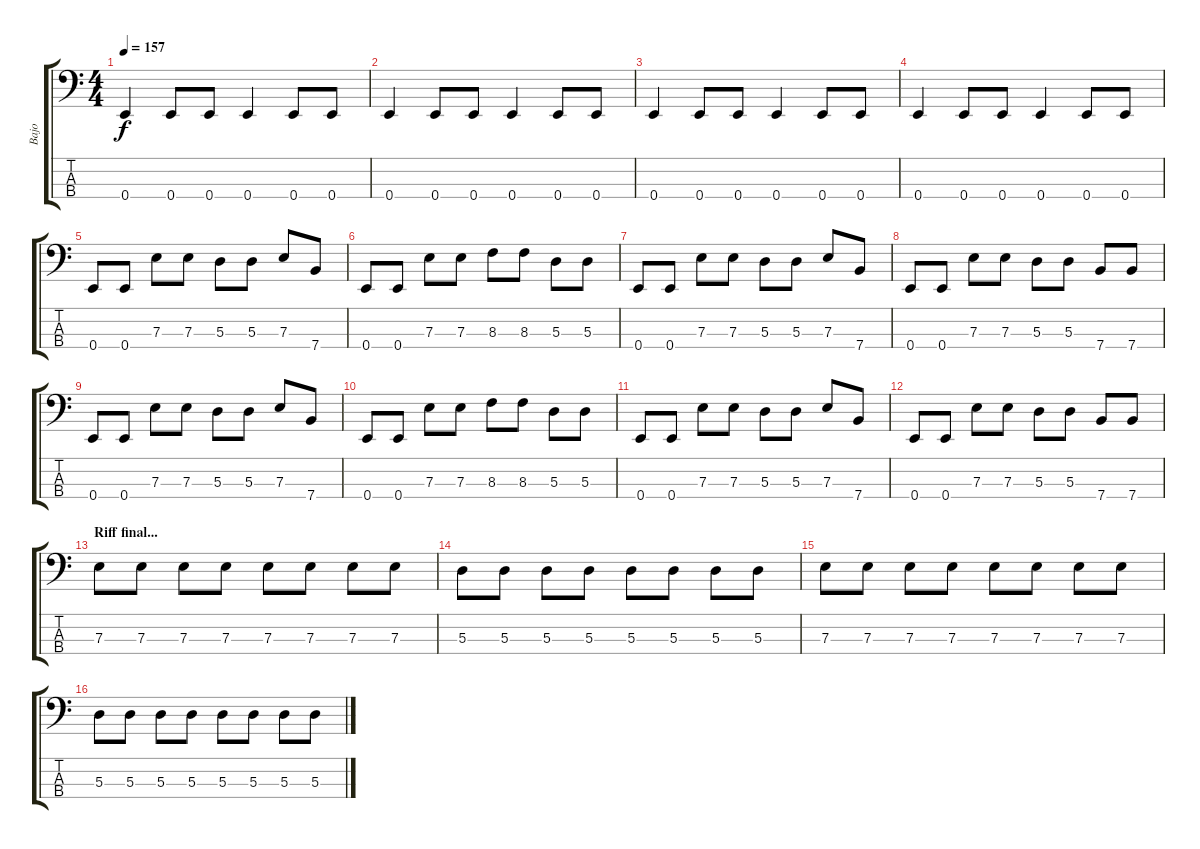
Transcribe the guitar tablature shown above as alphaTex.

\track ("Bajo" "Bajo") {instrument electricbassfinger}
\staff {score tabs}
\tuning (G2 D2 A1 E1) {hide}
\ts (4 4)
\tempo 157
\clef f4
\ks c
0.4.4{dy f} 0.4.8 0.4.8 0.4.4 0.4.8 0.4.8 |
0.4.4 0.4.8 0.4.8 0.4.4 0.4.8 0.4.8 |
0.4.4 0.4.8 0.4.8 0.4.4 0.4.8 0.4.8 |
0.4.4 0.4.8 0.4.8 0.4.4 0.4.8 0.4.8 |
0.4.8 0.4.8 7.3.8 7.3.8 5.3.8 5.3.8 7.3.8 7.4.8 |
0.4.8 0.4.8 7.3.8 7.3.8 8.3.8 8.3.8 5.3.8 5.3.8 |
0.4.8 0.4.8 7.3.8 7.3.8 5.3.8 5.3.8 7.3.8 7.4.8 |
0.4.8 0.4.8 7.3.8 7.3.8 5.3.8 5.3.8 7.4.8 7.4.8 |
0.4.8 0.4.8 7.3.8 7.3.8 5.3.8 5.3.8 7.3.8 7.4.8 |
0.4.8 0.4.8 7.3.8 7.3.8 8.3.8 8.3.8 5.3.8 5.3.8 |
0.4.8 0.4.8 7.3.8 7.3.8 5.3.8 5.3.8 7.3.8 7.4.8 |
0.4.8 0.4.8 7.3.8 7.3.8 5.3.8 5.3.8 7.4.8 7.4.8 |
\section ("" "Riff final...")
7.3.8 7.3.8 7.3.8 7.3.8 7.3.8 7.3.8 7.3.8 7.3.8 |
5.3.8 5.3.8 5.3.8 5.3.8 5.3.8 5.3.8 5.3.8 5.3.8 |
7.3.8 7.3.8 7.3.8 7.3.8 7.3.8 7.3.8 7.3.8 7.3.8 |
5.3.8 5.3.8 5.3.8 5.3.8 5.3.8 5.3.8 5.3.8 5.3.8
